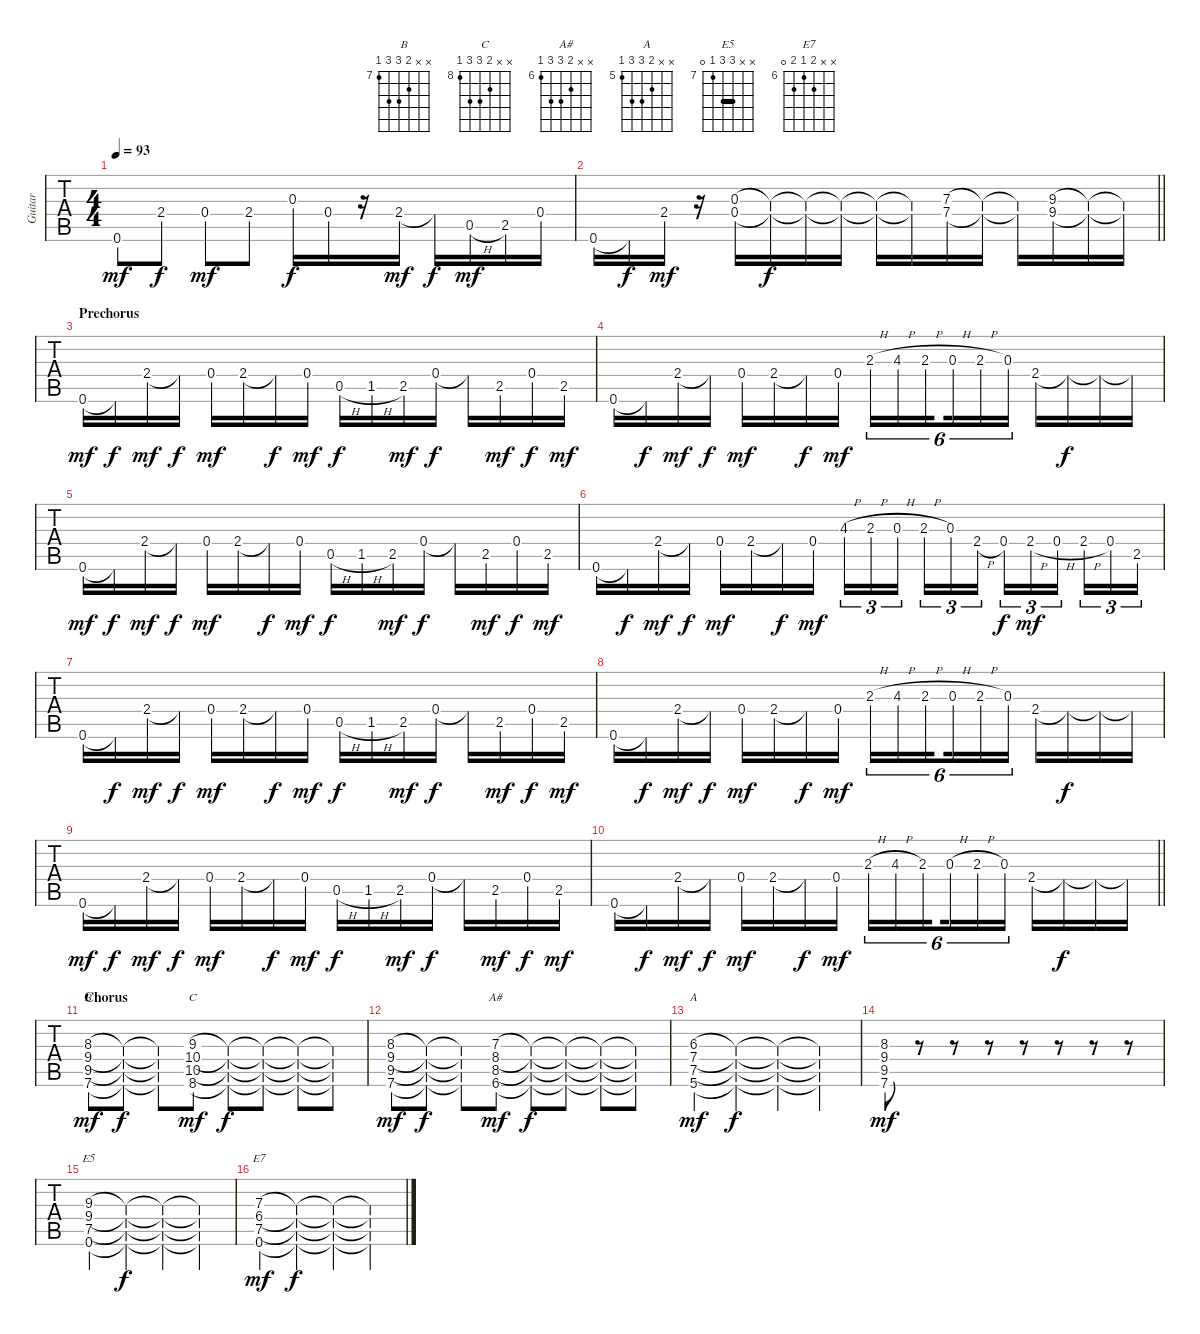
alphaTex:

\track ("Guitar" "Guitar") {instrument distortionguitar}
\staff {tabs}
\tuning (E4 B3 G3 D3 A2 E2) {hide}
\chord ("B" x x 8 9 9 7) {firstfret 7}
\chord ("C" x x 9 10 10 8) {firstfret 8}
\chord ("A#" x x 7 8 8 6) {firstfret 6}
\chord ("A" x x 6 7 7 5) {firstfret 5}
\chord ("E5" x x 9 9 7 0) {firstfret 7 barre 9}
\chord ("E7" x x 7 6 7 0) {firstfret 6}
\ts (4 4)
\tempo 93
\clef g2
\ks e
0.6.8{dy mf} 2.4{st}.8{dy f} 0.4{ac st}.8{dy mf} 2.4{st}.8 0.3.16{dy f} 0.4.16 r.16 2.4.16{dy mf} 2.4{t}.16{dy f} 0.5{h}.16{dy mf} 2.5.16 0.4.16 |
\barLineRight lightlight
0.6.16 0.6{t}.16{dy f} 2.4.16{dy mf} r.16 (0.3 0.4).16 (0.3{t} 0.4{t}).16{dy f} (0.3{t} 0.4{t}).16 (0.3{t} 0.4{t}).16 (0.3{t} 0.4{t}).16 (0.3{t} 0.4{t}).16 (7.3 7.4).16 (7.3{t} 7.4{t}).16 (7.3{t} 7.4{t}).16 (9.3 9.4).16 (9.3{t} 9.4{t}).16 (9.3{t} 9.4{t}).16 |
\section ("" "Prechorus")
0.6.16{dy mf} 0.6{t}.16{dy f} 2.4.16{dy mf} 2.4{t}.16{dy f} 0.4.16{dy mf} 2.4.16 2.4{t}.16{dy f} 0.4.16{dy mf} 0.5{h}.16{dy f} 1.5{h}.16 2.5.16{dy mf} 0.4.16{dy f} 0.4{t}.16 2.5.16{dy mf} 0.4.16{dy f} 2.5.16{dy mf} |
0.6.16 0.6{t}.16{dy f} 2.4.16{dy mf} 2.4{t}.16{dy f} 0.4.16{dy mf} 2.4.16 2.4{t}.16{dy f} 0.4.16{dy mf} 2.3{h}.16{tu (6 4)} 4.3{h}.16{tu (6 4)} 2.3{h}.16{tu (6 4) beam splitsecondary} 0.3{h}.16{tu (6 4)} 2.3{h}.16{tu (6 4)} 0.3.16{tu (6 4)} 2.4.16 2.4{t}.16{dy f} 2.4{t}.16 2.4{t}.16 |
0.6.16{dy mf} 0.6{t}.16{dy f} 2.4.16{dy mf} 2.4{t}.16{dy f} 0.4.16{dy mf} 2.4.16 2.4{t}.16{dy f} 0.4.16{dy mf} 0.5{h}.16{dy f} 1.5{h}.16 2.5.16{dy mf} 0.4.16{dy f} 0.4{t}.16 2.5.16{dy mf} 0.4.16{dy f} 2.5.16{dy mf} |
0.6.16 0.6{t}.16{dy f} 2.4.16{dy mf} 2.4{t}.16{dy f} 0.4.16{dy mf} 2.4.16 2.4{t}.16{dy f} 0.4.16{dy mf} 4.3{h}.16{tu (3 2)} 2.3{h}.16{tu (3 2)} 0.3{h}.16{tu (3 2) beam splitsecondary} 2.3{h}.16{tu (3 2)} 0.3.16{tu (3 2)} 2.4{h}.16{tu (3 2)} 0.4.16{tu (3 2) dy f} 2.4{h}.16{tu (3 2) dy mf} 0.4{h}.16{tu (3 2) beam splitsecondary} 2.4{h}.16{tu (3 2)} 0.4.16{tu (3 2)} 2.5.16{tu (3 2)} |
0.6.16 0.6{t}.16{dy f} 2.4.16{dy mf} 2.4{t}.16{dy f} 0.4.16{dy mf} 2.4.16 2.4{t}.16{dy f} 0.4.16{dy mf} 0.5{h}.16{dy f} 1.5{h}.16 2.5.16{dy mf} 0.4.16{dy f} 0.4{t}.16 2.5.16{dy mf} 0.4.16{dy f} 2.5.16{dy mf} |
0.6.16 0.6{t}.16{dy f} 2.4.16{dy mf} 2.4{t}.16{dy f} 0.4.16{dy mf} 2.4.16 2.4{t}.16{dy f} 0.4.16{dy mf} 2.3{h}.16{tu (6 4)} 4.3{h}.16{tu (6 4)} 2.3{h}.16{tu (6 4) beam splitsecondary} 0.3{h}.16{tu (6 4)} 2.3{h}.16{tu (6 4)} 0.3.16{tu (6 4)} 2.4.16 2.4{t}.16{dy f} 2.4{t}.16 2.4{t}.16 |
0.6.16{dy mf} 0.6{t}.16{dy f} 2.4.16{dy mf} 2.4{t}.16{dy f} 0.4.16{dy mf} 2.4.16 2.4{t}.16{dy f} 0.4.16{dy mf} 0.5{h}.16{dy f} 1.5{h}.16 2.5.16{dy mf} 0.4.16{dy f} 0.4{t}.16 2.5.16{dy mf} 0.4.16{dy f} 2.5.16{dy mf} |
\barLineRight lightlight
0.6.16 0.6{t}.16{dy f} 2.4.16{dy mf} 2.4{t}.16{dy f} 0.4.16{dy mf} 2.4.16 2.4{t}.16{dy f} 0.4.16{dy mf} 2.3{h}.16{tu (6 4)} 4.3{h}.16{tu (6 4)} 2.3.16{tu (6 4) beam splitsecondary} 0.3{h}.16{tu (6 4)} 2.3{h}.16{tu (6 4)} 0.3.16{tu (6 4)} 2.4.16 2.4{t}.16{dy f} 2.4{t}.16 2.4{t}.16 |
\section ("" "Chorus")
(8.3 9.4 9.5 7.6).8{ch "B" dy mf} (8.3{t} 9.4{t} 9.5{t} 7.6{t}).8{dy f} (8.3{t} 9.4{t} 9.5{t} 7.6{t}).8 (9.3 10.4 10.5 8.6).8{ch "C" dy mf} (9.3{t} 10.4{t} 10.5{t} 8.6{t}).8{dy f} (9.3{t} 10.4{t} 10.5{t} 8.6{t}).8 (9.3{t} 10.4{t} 10.5{t} 8.6{t}).8 (9.3{t} 10.4{t} 10.5{t} 8.6{t}).8 |
(8.3 9.4 9.5 7.6).8{dy mf} (8.3{t} 9.4{t} 9.5{t} 7.6{t}).8{dy f} (8.3{t} 9.4{t} 9.5{t} 7.6{t}).8 (7.3 8.4 8.5 6.6).8{ch "A#" dy mf} (7.3{t} 8.4{t} 8.5{t} 6.6{t}).8{dy f} (7.3{t} 8.4{t} 8.5{t} 6.6{t}).8 (7.3{t} 8.4{t} 8.5{t} 6.6{t}).8 (7.3{t} 8.4{t} 8.5{t} 6.6{t}).8 |
(6.3 7.4 7.5 5.6).4{ch "A" dy mf} (6.3{t} 7.4{t} 7.5{t} 5.6{t}).4{dy f} (6.3{t} 7.4{t} 7.5{t} 5.6{t}).4 (6.3{t} 7.4{t} 7.5{t} 5.6{t}).4 |
(8.3 9.4 9.5 7.6).8{dy mf} r.8 r.8 r.8 r.8 r.8 r.8 r.8 |
(9.3 9.4 7.5 0.6).4{ch "E5"} (9.3{t} 9.4{t} 7.5{t} 0.6{t}).4{dy f} (9.3{t} 9.4{t} 7.5{t} 0.6{t}).4 (9.3{t} 9.4{t} 7.5{t} 0.6{t}).4 |
(7.3 6.4 7.5 0.6).4{ch "E7" dy mf} (7.3{t} 6.4{t} 7.5{t} 0.6{t}).4{dy f} (7.3{t} 6.4{t} 7.5{t} 0.6{t}).4 (7.3{t} 6.4{t} 7.5{t} 0.6{t}).4
